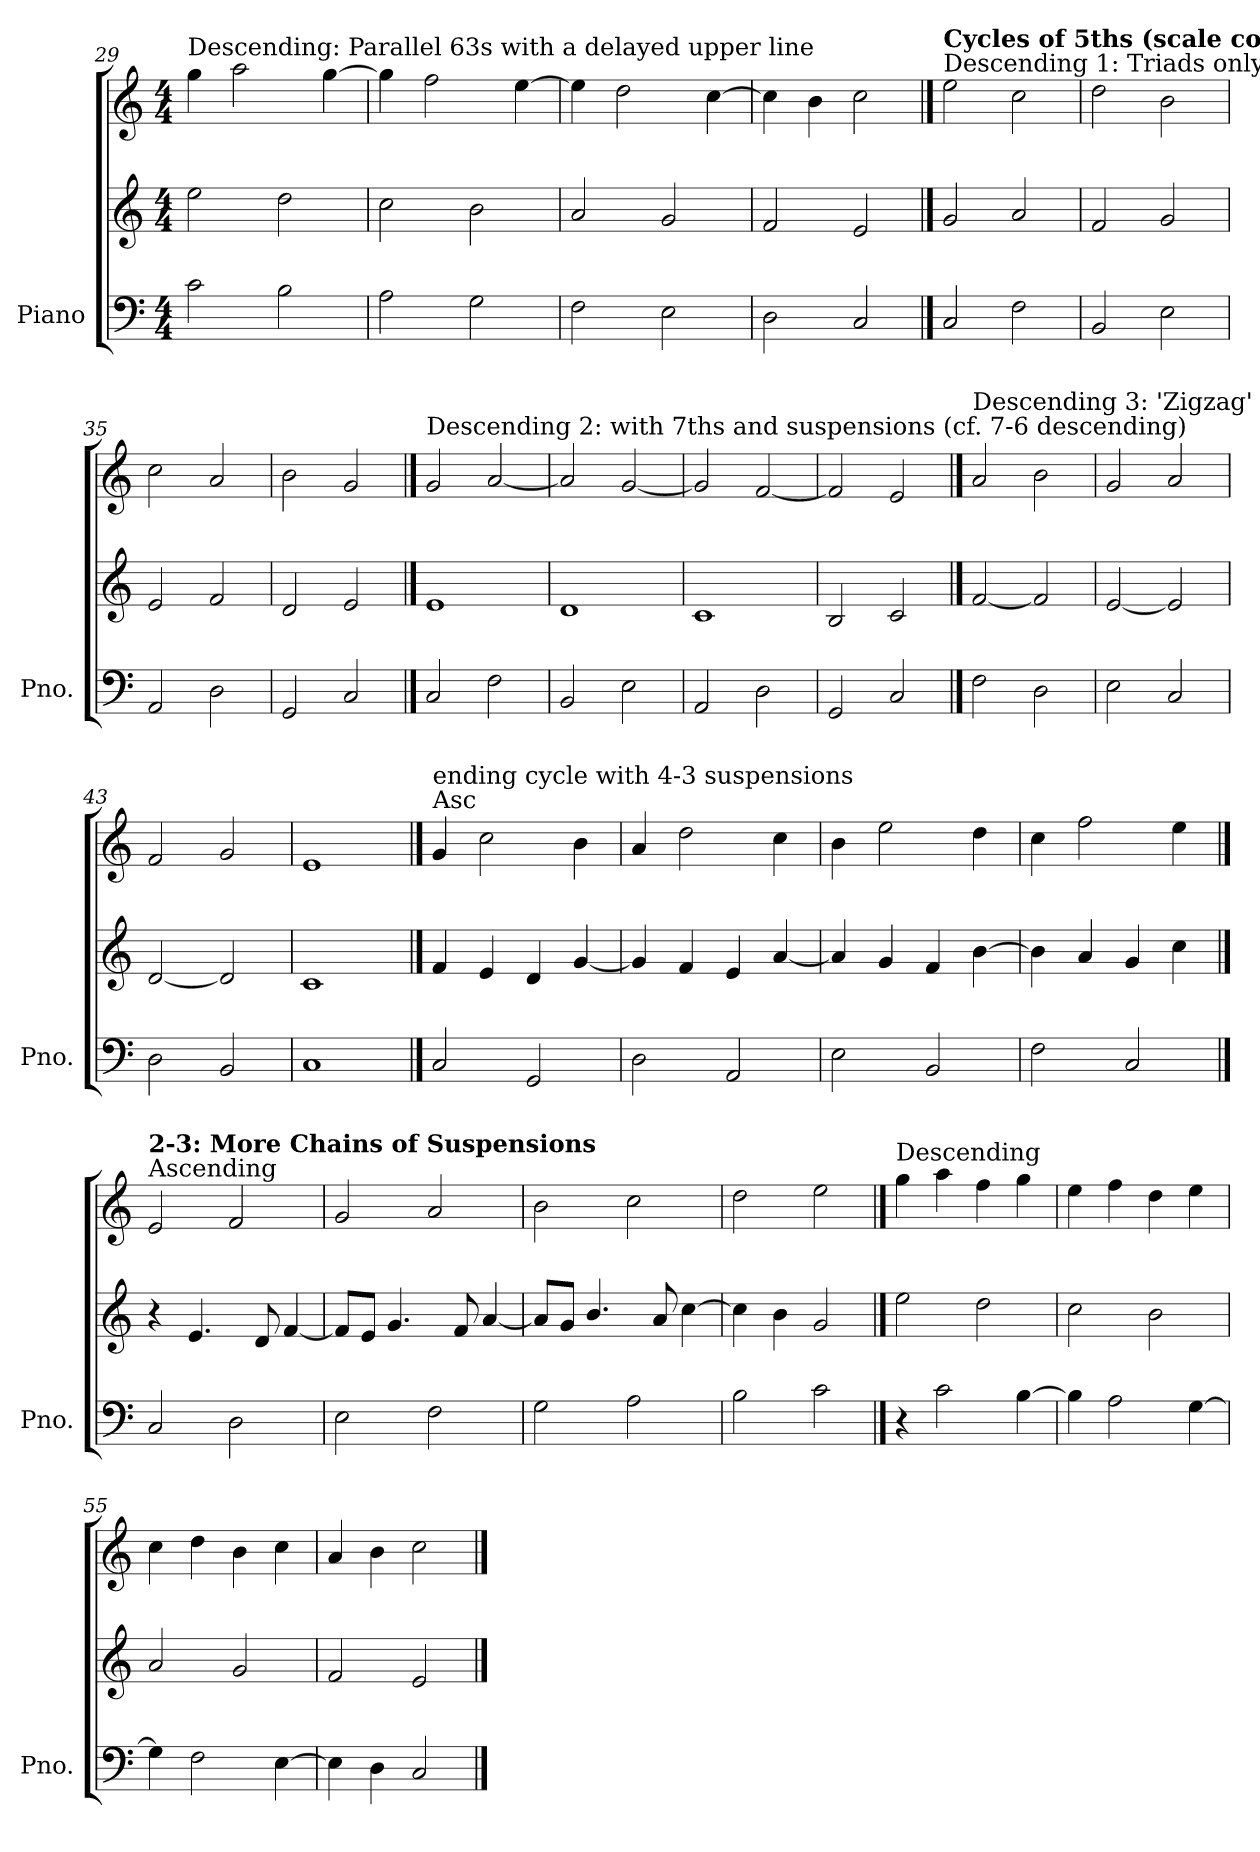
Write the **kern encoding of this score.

**kern	**kern	**kern
*part1	*part1	*part1
*staff3	*staff2	*staff1
*I"Piano	*	*
*I'Pno.	*	*
!!LO:LB:g=z
*clefF4	*clefG2	*clefG2
*k[]	*k[]	*k[]
*M4/4	*M4/4	*M4/4
=29	=29	=29
!	!	!LO:TX:a:t=Descending&colon; Parallel 63s with a delayed upper line
2c\	2ee\	4gg\
.	.	2aa\
2B\	2dd\	.
.	.	[4gg\
=30	=30	=30
2A\	2cc\	4gg\]
.	.	2ff\
2G\	2b\	.
.	.	[4ee\
=31	=31	=31
2F\	2a/	4ee\]
.	.	2dd\
2E\	2g/	.
.	.	[4cc\
=32	=32	=32
2D\	2f/	4cc\]
.	.	4b\
2C/	2e/	2cc\
!!LO:LB:g=z
==33	==33	==33
!	!	!LO:TX:a:t=Descending 1&colon; Triads only
!	!	!LO:TX:a:B:t=Cycles of 5ths (scale connects alternate bass notes)
2C/	2g/	2ee\
2F\	2a/	2cc\
=34	=34	=34
2BB/	2f/	2dd\
2E\	2g/	2b\
=35	=35	=35
2AA/	2e/	2cc\
2D\	2f/	2a/
=36	=36	=36
2GG/	2d/	2b\
2C/	2e/	2g/
!!LO:LB:g=z
==37	==37	==37
!	!	!LO:TX:a:t=Descending 2&colon; with 7ths and suspensions (cf. 7-6 descending)
2C/	1e	2g/
2F\	.	[2a/
=38	=38	=38
2BB/	1d	2a/]
2E\	.	[2g/
=39	=39	=39
2AA/	1c	2g/]
2D\	.	[2f/
=40	=40	=40
2GG/	2B/	2f/]
2C/	2c/	2e/
!!LO:PB:g=z
==41	==41	==41
!	!	!LO:TX:a:t=Descending 3&colon; 'Zigzag' circle-of-fifths (note the outer voice canon)
2F\	[2f/	2a/
2D\	2f/]	2b\
=42	=42	=42
2E\	[2e/	2g/
2C/	2e/]	2a/
=43	=43	=43
2D\	[2d/	2f/
2BB/	2d/]	2g/
=44	=44	=44
1C	1c	1e
!!LO:LB:g=z
==45	==45	==45
!	!	!LO:TX:a:t=Asc
!	!	!LO:TX:a:t=ending cycle with 4-3 suspensions
2C/	4f/	4g/
.	4e/	2cc\
2GG/	4d/	.
.	[4g/	4b\
=46	=46	=46
2D\	4g/]	4a/
.	4f/	2dd\
2AA/	4e/	.
.	[4a/	4cc\
=47	=47	=47
2E\	4a/]	4b\
.	4g/	2ee\
2BB/	4f/	.
.	[4b\	4dd\
=48	=48	=48
2F\	4b\]	4cc\
.	4a/	2ff\
2C/	4g/	.
.	4cc\	4ee\
!!LO:LB:g=z
==49	==49	==49
!	!	!LO:TX:a:t=Ascending
!	!	!LO:TX:a:B:t=2-3&colon; More Chains of Suspensions
2C/	4r	2e/
.	4.e/	.
2D\	.	2f/
.	8d/	.
.	[4f/	.
=50	=50	=50
2E\	8f/L]	2g/
.	8e/J	.
.	4.g/	.
2F\	.	2a/
.	8f/	.
.	[4a/	.
=51	=51	=51
2G\	8a/L]	2b\
.	8g/J	.
.	4.b/	.
2A\	.	2cc\
.	8a/	.
.	[4cc\	.
=52	=52	=52
2B\	4cc\]	2dd\
.	4b\	.
2c\	2g/	2ee\
!!LO:LB:g=z
==53	==53	==53
!	!	!LO:TX:a:t=Descending
4r	2ee\	4gg\
2c\	.	4aa\
.	2dd\	4ff\
[4B\	.	4gg\
=54	=54	=54
4B\]	2cc\	4ee\
2A\	.	4ff\
.	2b\	4dd\
[4G\	.	4ee\
=55	=55	=55
4G\]	2a/	4cc\
2F\	.	4dd\
.	2g/	4b\
[4E\	.	4cc\
=56	=56	=56
4E\]	2f/	4a/
4D\	.	4b\
2C/	2e/	2cc\
==	==	==
*-	*-	*-
